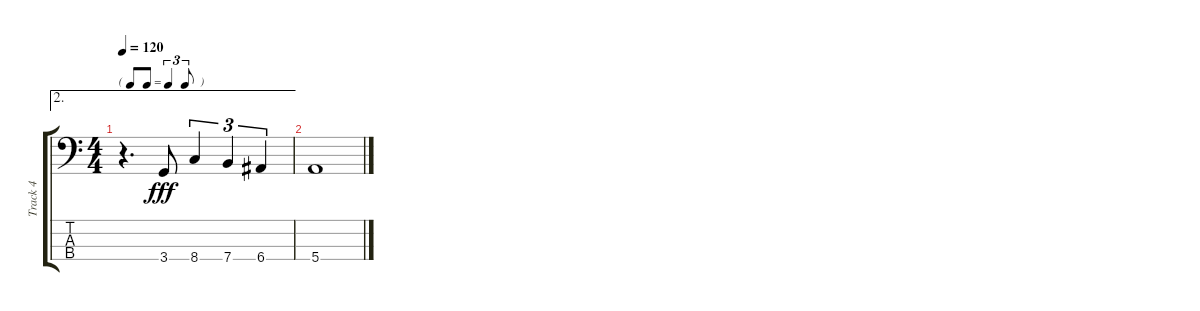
\track ("Track 4" "Track 4") {instrument electricbasspick}
\staff {score tabs}
\tuning (G2 D2 A1 E1) {hide}
\ae 2
\ts (4 4)
\tf triplet8th
\tempo 120
\clef f4
\ks c
r.4{d dy fff} 3.4.8 8.4.4{tu (3 2)} 7.4.4{tu (3 2)} 6.4.4{tu (3 2)} |
5.4.1
